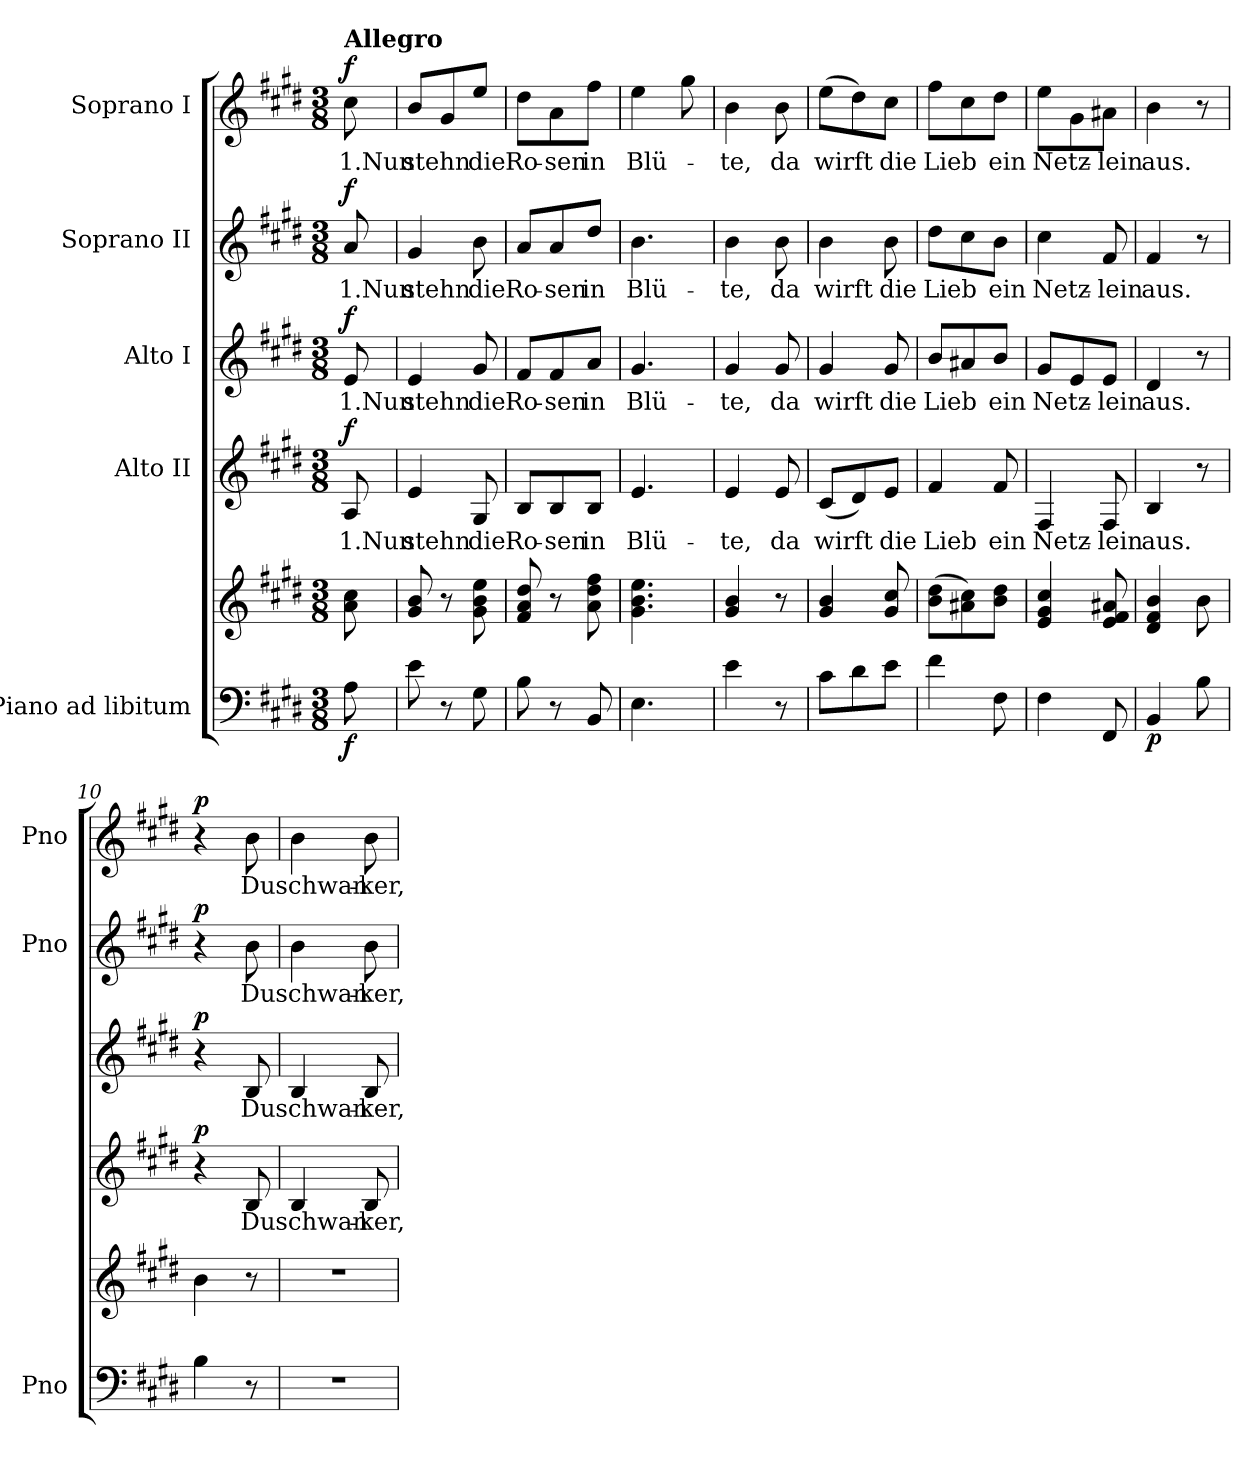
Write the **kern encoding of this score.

**kern	**kern	**dynam	**kern	**text	**dynam	**kern	**text	**dynam	**kern	**text	**dynam	**kern	**text	**dynam
*part5	*part5	*part5	*part4	*part4	*part4	*part3	*part3	*part3	*part2	*part2	*part2	*part1	*part1	*part1
*staff6	*staff5	*staff5/6	*staff4	*staff4	*staff4	*staff3	*staff3	*staff3	*staff2	*staff2	*staff2	*staff1	*staff1	*staff1
*I"Piano ad libitum	*	*	*I"Alto II	*	*	*I"Alto I	*	*	*I"Soprano II	*	*	*I"Soprano I	*	*
*I'Pno	*	*	*	*	*	*	*	*	*I'Pno	*	*	*I'Pno	*	*
*clefF4	*clefG2	*	*clefG2	*	*	*clefG2	*	*	*clefG2	*	*	*clefG2	*	*
*k[f#c#g#d#]	*k[f#c#g#d#]	*	*k[f#c#g#d#]	*	*	*k[f#c#g#d#]	*	*	*k[f#c#g#d#]	*	*	*k[f#c#g#d#]	*	*
*E:	*E:	*	*E:	*	*	*E:	*	*	*E:	*	*	*E:	*	*
*M3/8	*M3/8	*	*M3/8	*	*	*M3/8	*	*	*M3/8	*	*	*M3/8	*	*
=1	=1	=1	=1	=1	=1	=1	=1	=1	=1	=1	=1	=1	=1	=1
!	!	!	!	!	!	!	!	!	!	!	!	!LO:TX:a:B:t=Allegro	!	!
!	!	!LO:DY:b=2	!	!LO:LY:b	!LO:DY:b	!	!LO:LY:b	!LO:DY:b	!	!LO:LY:b	!LO:DY:b	!	!LO:LY:b	!LO:DY:b
8A\	8a\ 8cc#\	f	8A/	1.Nun	f	8e/	1.Nun	f	8a/	1.Nun	f	8cc#\	1.Nun	f
=2	=2	=2	=2	=2	=2	=2	=2	=2	=2	=2	=2	=2	=2	=2
!	!	!	!	!LO:LY:b	!	!	!LO:LY:b	!	!	!LO:LY:b	!	!	!LO:LY:b	!
8e\	8g#/ 8b/	.	4e/	stehn	.	4e/	stehn	.	4g#/	stehn	.	8b/L	stehn	.
8r	8r	.	.	.	.	.	.	.	.	.	.	8g#/	.	.
!	!	!	!	!LO:LY:b	!	!	!LO:LY:b	!	!	!LO:LY:b	!	!	!LO:LY:b	!
8G#\	8g#\ 8b\ 8ee\	.	8G#/	die	.	8g#/	die	.	8b\	die	.	8ee/J	die	.
=3	=3	=3	=3	=3	=3	=3	=3	=3	=3	=3	=3	=3	=3	=3
!	!	!	!	!LO:LY:b	!	!	!LO:LY:b	!	!	!LO:LY:b	!	!	!LO:LY:b	!
8B\	8f#/ 8a/ 8dd#/	.	8B/L	Ro-	.	8f#/L	Ro-	.	8a/L	Ro-	.	8dd#\L	Ro-	.
!	!	!	!	!LO:LY:b	!	!	!LO:LY:b	!	!	!LO:LY:b	!	!	!LO:LY:b	!
8r	8r	.	8B/	-sen	.	8f#/	-sen	.	8a/	-sen	.	8a\	-sen	.
!	!	!	!	!LO:LY:b	!	!	!LO:LY:b	!	!	!LO:LY:b	!	!	!LO:LY:b	!
8BB/	8a\ 8dd#\ 8ff#\	.	8B/J	in	.	8a/J	in	.	8dd#/J	in	.	8ff#\J	in	.
=4	=4	=4	=4	=4	=4	=4	=4	=4	=4	=4	=4	=4	=4	=4
!	!	!	!	!LO:LY:b	!	!	!LO:LY:b	!	!	!LO:LY:b	!	!	!LO:LY:b	!
4.E\	4.g#\ 4.b\ 4.ee\	.	4.e/	Blü-	.	4.g#/	Blü-	.	4.b\	Blü-	.	4ee\	Blü-	.
.	.	.	.	.	.	.	.	.	.	.	.	8gg#\	.	.
=5	=5	=5	=5	=5	=5	=5	=5	=5	=5	=5	=5	=5	=5	=5
!	!	!	!	!LO:LY:b	!	!	!LO:LY:b	!	!	!LO:LY:b	!	!	!LO:LY:b	!
4e\	4g#/ 4b/	.	4e/	-te,	.	4g#/	-te,	.	4b\	-te,	.	4b\	-te,	.
!	!	!	!	!LO:LY:b	!	!	!LO:LY:b	!	!	!LO:LY:b	!	!	!LO:LY:b	!
8r	8r	.	8e/	da	.	8g#/	da	.	8b\	da	.	8b\	da	.
=6	=6	=6	=6	=6	=6	=6	=6	=6	=6	=6	=6	=6	=6	=6
!	!	!	!	!LO:LY:b	!	!	!LO:LY:b	!	!	!LO:LY:b	!	!	!LO:LY:b	!
8c#\L	4g#/ 4b/	.	(<8c#/L	wirft	.	4g#/	wirft	.	4b\	wirft	.	(>8ee\L	wirft	.
8d#\	.	.	8d#/)	.	.	.	.	.	.	.	.	8dd#\)	.	.
!	!	!	!	!LO:LY:b	!	!	!LO:LY:b	!	!	!LO:LY:b	!	!	!LO:LY:b	!
8e\J	8g#/ 8cc#/	.	8e/J	die	.	8g#/	die	.	8b\	die	.	8cc#\J	die	.
!!LO:PB:g=z
=7	=7	=7	=7	=7	=7	=7	=7	=7	=7	=7	=7	=7	=7	=7
!	!	!	!	!LO:LY:b	!	!	!LO:LY:b	!	!	!LO:LY:b	!	!	!LO:LY:b	!
4f#\	(>8b\ 8dd#\L	.	4f#/	Lieb	.	8b/L	Lieb	.	8dd#\L	Lieb	.	8ff#\L	Lieb	.
.	8a#X\ 8cc#\)	.	.	.	.	8a#X/	.	.	8cc#\	.	.	8cc#\	.	.
!	!	!	!	!LO:LY:b	!	!	!LO:LY:b	!	!	!LO:LY:b	!	!	!LO:LY:b	!
8F#\	8b\ 8dd#\J	.	8f#/	ein	.	8b/J	ein	.	8b\J	ein	.	8dd#\J	ein	.
=8	=8	=8	=8	=8	=8	=8	=8	=8	=8	=8	=8	=8	=8	=8
!	!	!	!	!LO:LY:b	!	!	!LO:LY:b	!	!	!LO:LY:b	!	!	!LO:LY:b	!
4F#\	4e/ 4g#/ 4cc#/	.	4F#/	Netz-	.	8g#/L	Netz-	.	4cc#\	Netz-	.	8ee\L	Netz-	.
.	.	.	.	.	.	8e/	.	.	.	.	.	8g#\	.	.
!	!	!	!	!LO:LY:b	!	!	!LO:LY:b	!	!	!LO:LY:b	!	!	!LO:LY:b	!
8FF#/	8e/ 8f#/ 8a#X/	.	8F#/	-lein	.	8e/J	-lein	.	8f#/	-lein	.	8a#X\J	-lein	.
=9	=9	=9	=9	=9	=9	=9	=9	=9	=9	=9	=9	=9	=9	=9
!	!	!LO:DY:b=2	!	!LO:LY:b	!	!	!LO:LY:b	!	!	!LO:LY:b	!	!	!LO:LY:b	!
4BB/	4d#/ 4f#/ 4b/	p	4B/	aus.	.	4d#/	aus.	.	4f#/	aus.	.	4b\	aus.	.
8B\	8b\	.	8r	.	.	8r	.	.	8r	.	.	8r	.	.
=10	=10	=10	=10	=10	=10	=10	=10	=10	=10	=10	=10	=10	=10	=10
!	!	!	!	!	!LO:DY:b	!	!	!LO:DY:b	!	!	!LO:DY:b	!	!	!LO:DY:b
4B\	4b\	.	4r	.	p	4r	.	p	4r	.	p	4r	.	p
!	!	!	!	!LO:LY:b	!	!	!LO:LY:b	!	!	!LO:LY:b	!	!	!LO:LY:b	!
8r	8r	.	8B/	Du	.	8B/	Du	.	8b\	Du	.	8b\	Du	.
=11	=11	=11	=11	=11	=11	=11	=11	=11	=11	=11	=11	=11	=11	=11
!	!	!	!	!LO:LY:b	!	!	!LO:LY:b	!	!	!LO:LY:b	!	!	!LO:LY:b	!
4.r	4.r	.	4B/	schwan-	.	4B/	schwan-	.	4b\	schwan-	.	4b\	schwan-	.
!	!	!	!	!LO:LY:b	!	!	!LO:LY:b	!	!	!LO:LY:b	!	!	!LO:LY:b	!
.	.	.	8B/	-ker,	.	8B/	-ker,	.	8b\	-ker,	.	8b\	-ker,	.
=	=	=	=	=	=	=	=	=	=	=	=	=	=	=
*-	*-	*-	*-	*-	*-	*-	*-	*-	*-	*-	*-	*-	*-	*-
